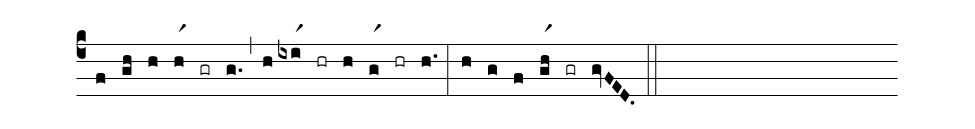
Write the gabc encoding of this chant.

%%
(c4)
(f) (gh)
(h) (hr1) (gr) (g.) (,)
(h) (ixir1) (hr) (h) (gr1) (hr) (h.) (:)
(h) (g) (f) (ghr1) (gr) (gvFED.) (::)
